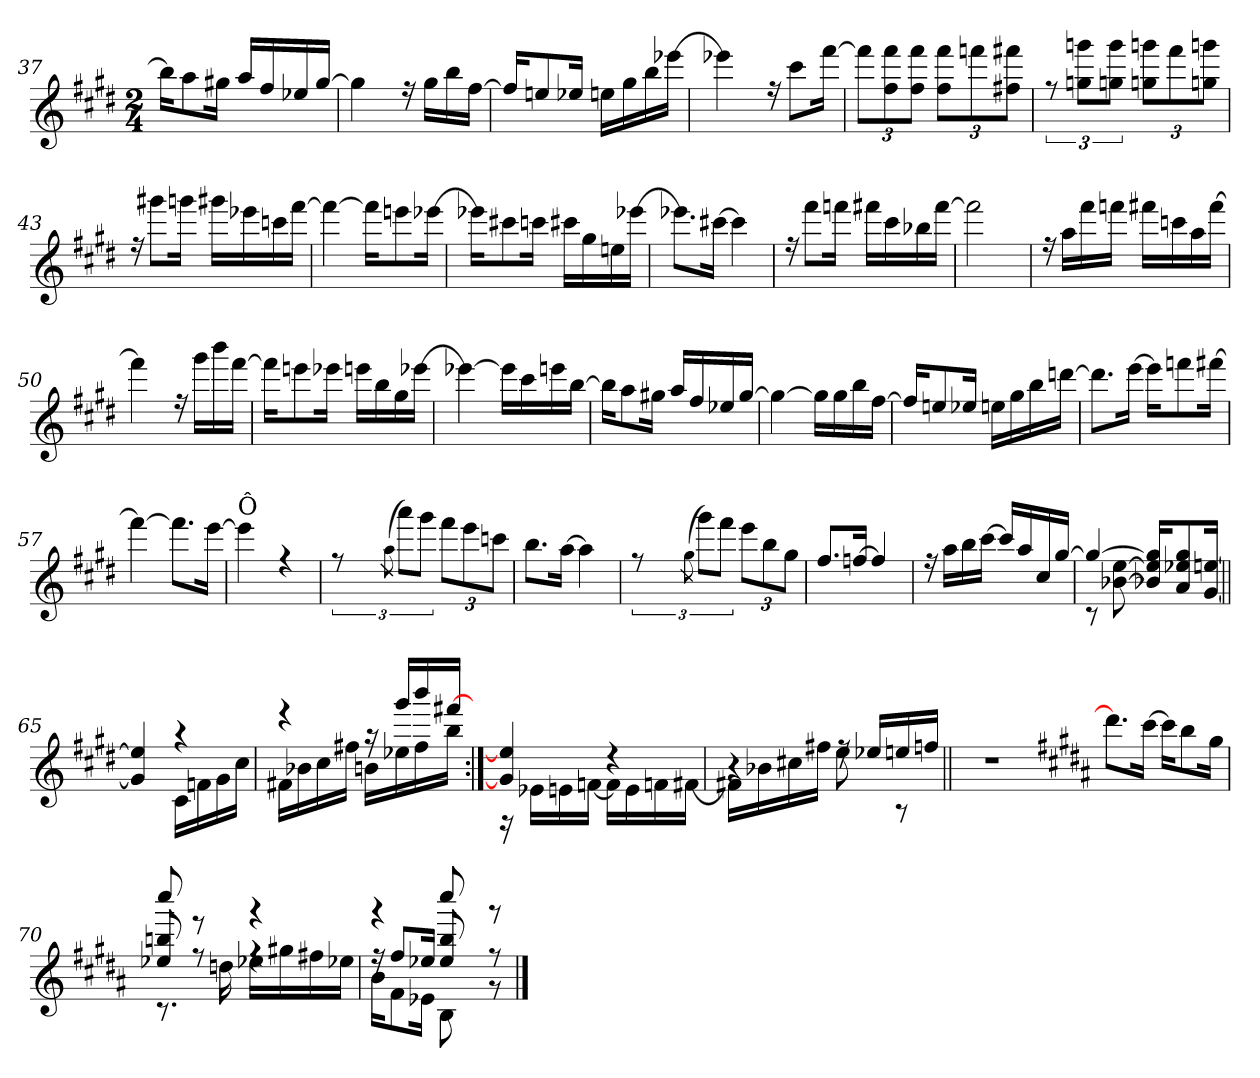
**kern
*part1
*staff1
*clefG2
*k[f#c#g#d#]
*E:
*M2/4
=37
*^
16bbn\KL]	2ryy
8aa\	.
16gg#X\Jk	.
16aa/LL	.
16ff#/	.
16ee-X/	.
[>16gg#/JJ	.
=38	=38
4gg#\]	2ryy
16ree	.
16gg#\LL	.
16bb\	.
[<16ff#\JJ	.
=39	=39
16ff#/KL]	2ryy
8een/	.
16ee-X/Jk	.
16een\LL	.
16gg#\	.
16bb\	.
[<16eee-X\JJ	.
!!LO:LB:g=z	!!
=40	=40
4eee-X\]	2ryy
16ree	.
8ccc#\L	.
[<16fff#\Jk	.
=41	=41
12fff#\L]	2ryy
12ff#\ 12fff#\	.
12ff#\ 12fff#\J	.
12ff#\ 12fff#\L	.
12fffn\	.
12ff#X\ 12fff#X\J	.
=42	=42
12ree	2ryy
12ggn\ 12gggn\L	.
12ggn\ 12ggg\J	.
12ggn\ 12gggn\L	.
12fff#\	.
12ggn\ 12gggn\J	.
=43	=43
16ree	2ryy
8ggg#X\L	.
16gggn\Jk	.
16ggg#X\LL	.
16eee-X\	.
16cccn\	.
[<16fff#\JJ	.
=44	=44
4fff#\_	2ryy
16fff#\KL]	.
8eeen\	.
[<16eee-X\Jk	.
!!LO:LB:g=z	!!
=45	=45
16eee-X\KL]	4ryy
8ccc#X\	.
16cccn\Jk	.
16ccc#X\LL	4ryy
16gg#\	.
16een\	.
[<16eee-X\JJ	.
=46	=46
8.eee-X\L]	2ryy
[<16ccc#X\Jk	.
4ccc#\]	.
=47	=47
16ree	2ryy
8fff#\L	.
16fffn\Jk	.
16fff#X\LL	.
16ccc#\	.
16bb-X\	.
[<16fff#\JJ	.
=48	=48
2fff#\]	2ryy
=49	=49
16ree	2ryy
16aa\LL	.
16fff#\	.
16fffn\JJ	.
16fff#X\LL	.
16cccn\	.
16aa\	.
[<16fff#\JJ	.
!!LO:LB:g=z	!!
=50	=50
4fff#\]	2ryy
16ree	.
16ggg#\LL	.
16bbb\	.
[<16fff#\JJ	.
=51	=51
16fff#\KL]	2ryy
8eeen\	.
16eee-X\Jk	.
16eeen\LL	.
16bb\	.
16gg#\	.
[<16eee-X\JJ	.
=52	=52
4eee-X\_	2ryy
16eee-\LL]	.
16ccc#\	.
16eeen\	.
[<16bb\JJ	.
=53	=53
16bbn\KL]	2ryy
8aa\	.
16gg#X\Jk	.
16aa/LL	.
16ff#/	.
16ee-X/	.
[>16gg#/JJ	.
=54	=54
4gg#\_	2ryy
16gg#\LL]	.
16gg#\	.
16bb\	.
[<16ff#\JJ	.
!!LO:LB:g=z	!!
=55	=55
16ff#/KL]	2ryy
8een/	.
16ee-X/Jk	.
16een\LL	.
16gg#\	.
16bb\	.
[<16dddn\JJ	.
=56	=56
8.dddn\L]	2ryy
[<16eee\Jk	.
16eee\KL]	.
8fffn\	.
[<16fff#X\Jk	.
=57	=57
4fff#\_	2ryy
8.fff#\L]	.
[<16eee\Jk	.
=58	=58
!LO:TX:a:t=Ô	!
4eee\]	2ryy
4ree	.
=59	=59
12ree	2ryy
(>8qaa\	.
12aaa\L)	.
12ggg#\J	.
12fff#\L	.
12eee\	.
12cccn\J	.
!!LO:LB:g=z	!!
=60	=60
8.bb\L	2ryy
[<16aa\Jk	.
4aa\]	.
=61	=61
12ree	2ryy
(>8qgg#\	.
12ggg#\L)	.
12fff#\J	.
12eee\L	.
12bb\	.
12gg#\J	.
=62	=62
8.ff#/L	2ryy
[>16ffn/Jk	.
4ff/]	.
=63	=63
16ree	2ryy
16aa\LL	.
16bb\	.
[<16ccc#\JJ	.
16ccc#/LL]	.
16aa/	.
16cc#/	.
[>16gg#/JJ	.
=64	=64
*	*^
4gg#/_	4ryy	8rc
.	.	[<8b-X\ [<8ee\
16b-X/] 16ee/] 16gg#/]KL	4ryy	4ryy
8a/ 8ee-X/ 8gg#/	.	.
[>16g#/ [>16een/Jk	.	.
!!LO:LB:g=z	!!	!!
=65||	=65||	=65||
4g#/] 4een/]	4ryy	4ryy
4r	16c#!\LL	4ryy
.	16fn!\	.
.	16g#!\	.
.	16cc#!\JJ	.
=66	=66	=66
4r	16f#X!\LL	4ryy
.	16b-X!\	.
.	16cc#!\	.
.	16ff#X!\JJ	.
16raa	16bn!\LL	4ryy
16ggg#/LL	16ee-X!\	.
16bbb/	16ff#!\	.
[>16fff#X/JJ	16bb!\JJ	.
=67:|!	=67:|!	=67:|!
4g#/] 4een/]	16rE	4ryy
.	16e-X!\LL	.
.	16en!\	.
.	[<16fn!\JJ	.
4r	16f!\LL]	4ryy
.	16e!\	.
.	16fn!\	.
.	[<16f#X!\JJ	.
=68	=68	=68
4r	16f#X!\LL]	2ryy
.	16b-X!\	.
.	16cc#X!\	.
.	16ff#X!\JJ	.
16rff	8ee!\	.
16ee-X/LL	.	.
16een/	8rA	.
16ffn/JJ	.	.
*v	*v	*v
=68X681||
2r
!!LO:LB:g=z
=69-
*k[f#c#g#d#a#]
*B:
*^
8.dddn\L]	4ryy
[<16ccc#\Jk	.
16ccc#\KL]	4ryy
8bb\	.
16gg#\Jk	.
=70	=70
*^	*^
8ee-X/ 8bbn/	8.rB	8f#X/yy'< 8b/yy'< 8ee-/yy'<	8cccc#!/
8ree	.	8ryy	8reee
.	16ddn!\	.	.
4ree	16ee-X!\LL	4ryy	4rfff
.	16gg#X!\	.	.
.	16ff#X!\	.	.
.	16ee-X!\JJ	.	.
=71	=71	=71	=71
16ree	16b!\KL	4ryy	4rggg
8ff#/L	8f#!\	.	.
16ee-X/Jk	16e-X!\Jk	.	.
8ee-/ 8bb/	8B!\	8f#/yy'< 8b/yy'< 8ee-X/yy'<	8cccc#!/
8ree	8rf	8ryy	8rfff
*v	*v	*v	*v
==
*-
